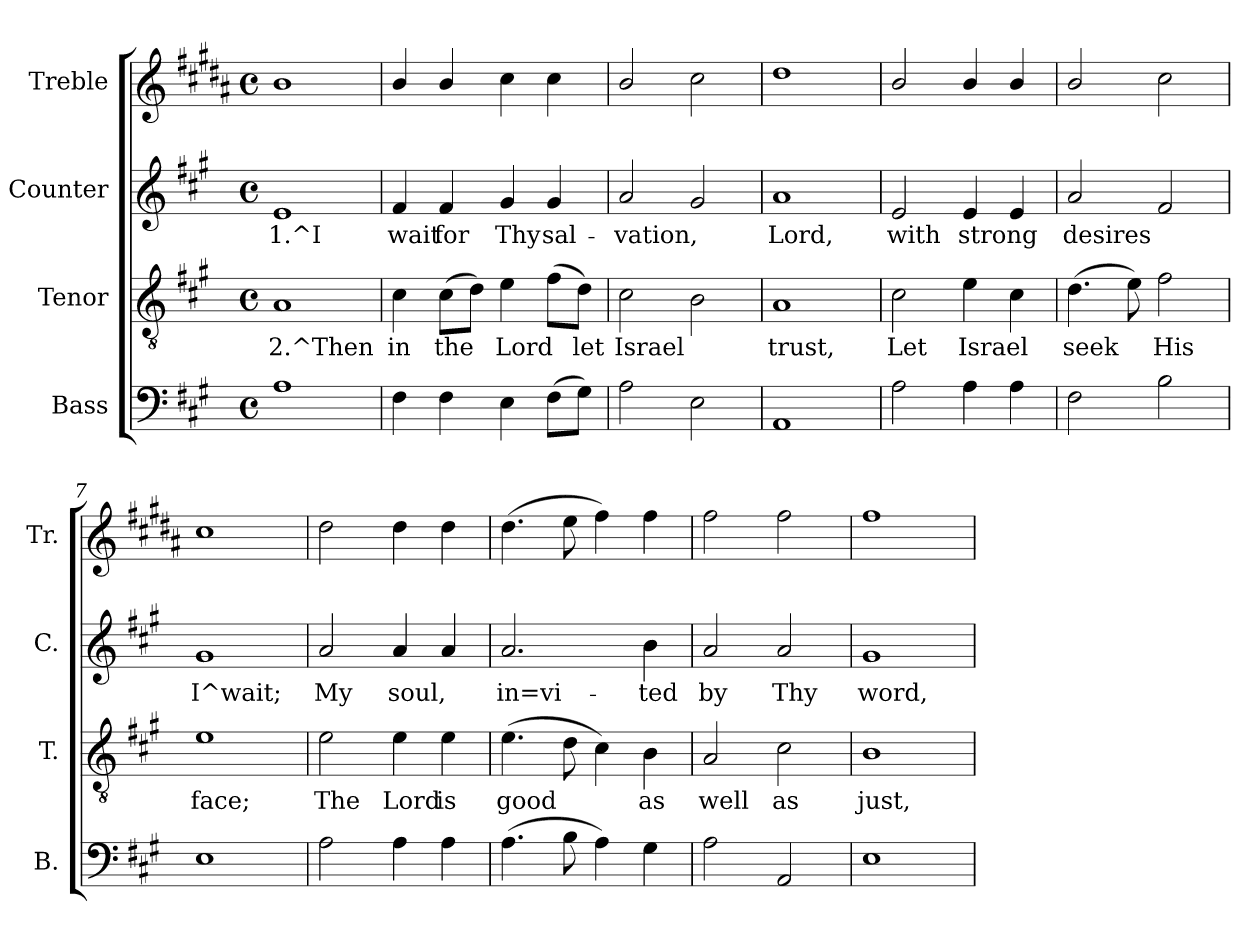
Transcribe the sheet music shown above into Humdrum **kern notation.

**kern	**text	**kern	**text	**kern	**text	**kern
*part4	*part4	*part3	*part3	*part2	*part2	*part1
*staff4	*staff4	*staff3	*staff3	*staff2	*staff2	*staff1
*I"Bass	*	*I"Tenor	*	*I"Counter	*	*I"Treble
*I'B.	*	*I'T.	*	*I'C.	*	*I'Tr.
!!LO:PB:g=z
*stria5	*	*stria5	*	*stria5	*	*stria5
*clefF4	*	*clefGv2	*	*clefG2	*	*clefG2
*	*	*	*	*	*	*ITrd1c2
*k[f#c#g#]	*	*k[f#c#g#]	*	*k[f#c#g#]	*	*k[f#c#g#]
*A:	*	*A:	*	*A:	*	*A:
*M4/4	*	*M4/4	*	*M4/4	*	*M4/4
*met(c)	*	*met(c)	*	*met(c)	*	*met(c)
=1	=1	=1	=1	=1	=1	=1
!	!LO:LY:b	!	!LO:LY:b:rj	!	!LO:LY:b:rj	!
1A	.	1A	2.^Then	1e	1.^I	1a
=2	=2	=2	=2	=2	=2	=2
!	!LO:LY:b	!	!LO:LY:b:rj	!	!LO:LY:b:rj	!
4F#\	.	4c#\	in	4f#/	wait	4a/
!	!LO:LY:b	!	!LO:LY:b:rj	!	!LO:LY:b:rj	!
4F#\	.	(>8c#\L	the	4f#/	for	4a/
!	!	!	!LO:LY:b:rj	!	!	!
.	.	8d\J)	.	.	.	.
!	!LO:LY:b	!	!LO:LY:b:rj	!	!LO:LY:b:rj	!
4E\	.	4e\	Lord	4g#/	Thy	4b\
!	!LO:LY:b	!	!LO:LY:b:rj	!	!LO:LY:b:rj	!
(>8F#\L	.	(>8f#\L	.	4g#/	sal-	4b\
!	!LO:LY:b	!	!LO:LY:b:rj	!	!	!
8G#\J)	.	8d\J)	let	.	.	.
=3	=3	=3	=3	=3	=3	=3
!	!LO:LY:b	!	!LO:LY:b:rj	!	!LO:LY:b:rj	!
2A\	.	2c#\	Israel	2a/	-vation,	2a/
!	!LO:LY:b	!	!LO:LY:b:rj	!	!LO:LY:b:rj	!
2E\	.	2B\	.	2g#/	.	2b\
=4	=4	=4	=4	=4	=4	=4
!	!LO:LY:b	!	!LO:LY:b:rj	!	!LO:LY:b:rj	!
1AA	.	1A	trust,	1a	Lord,	1cc#
=5	=5	=5	=5	=5	=5	=5
!	!LO:LY:b	!	!LO:LY:b:rj	!	!LO:LY:b:rj	!
2A\	.	2c#\	Let	2e/	with	2a>/
!	!LO:LY:b	!	!LO:LY:b:rj	!	!LO:LY:b:rj	!
4A\	.	4e\	Israel	4e/	strong	4a/
!	!LO:LY:b	!	!LO:LY:b:rj	!	!LO:LY:b:rj	!
4A\	.	4c#\	.	4e/	.	4a/
=6	=6	=6	=6	=6	=6	=6
!	!LO:LY:b	!	!LO:LY:b:rj	!	!LO:LY:b:rj	!
2F#\	.	(>4.d\	seek	2a/	desires	2a/
!	!	!	!LO:LY:b:rj	!	!	!
.	.	8e\)	.	.	.	.
!	!LO:LY:b	!	!LO:LY:b:rj	!	!LO:LY:b:rj	!
2B\	.	2f#\	His	2f#/	.	2b\
=7	=7	=7	=7	=7	=7	=7
!	!LO:LY:b	!	!LO:LY:b:rj	!	!LO:LY:b:rj	!
1E	.	1e	face;	1g#	I^wait;	1b
=8	=8	=8	=8	=8	=8	=8
!	!LO:LY:b	!	!LO:LY:b:rj	!	!LO:LY:b:rj	!
2A\	.	2e\	The	2a/	My	2cc#\
!	!LO:LY:b	!	!LO:LY:b:rj	!	!LO:LY:b:rj	!
4A\	.	4e\	Lord	4a/	soul,	4cc#\
!	!LO:LY:b	!	!LO:LY:b:rj	!	!LO:LY:b:rj	!
4A\	.	4e\	is	4a/	.	4cc#\
=9	=9	=9	=9	=9	=9	=9
!	!LO:LY:b	!	!LO:LY:b:rj	!	!LO:LY:b:rj	!
(>4.A\	.	(>4.e\	good	2.a/	in=vi-	(>4.cc#\
!	!LO:LY:b	!	!LO:LY:b:rj	!	!	!
8B\	.	8d\	.	.	.	8dd\
!	!LO:LY:b	!	!LO:LY:b:rj	!	!	!
4A\)	.	4c#\)	.	.	.	4ee\)
!	!LO:LY:b	!	!LO:LY:b:rj	!	!LO:LY:b:rj	!
4G#\	.	4B\	as	4b\	-ted	4ee\
=10	=10	=10	=10	=10	=10	=10
!	!LO:LY:b	!	!LO:LY:b:rj	!	!LO:LY:b:rj	!
2A\	.	2A/	well	2a/	by	2ee\
!	!LO:LY:b	!	!LO:LY:b:rj	!	!LO:LY:b:rj	!
2AA/	.	2c#\	as	2a/	Thy	2ee\
=11	=11	=11	=11	=11	=11	=11
!	!LO:LY:b	!	!LO:LY:b:rj	!	!LO:LY:b:rj	!
1E	.	1B	just,	1g#	word,	1ee
=	=	=	=	=	=	=
*-	*-	*-	*-	*-	*-	*-
